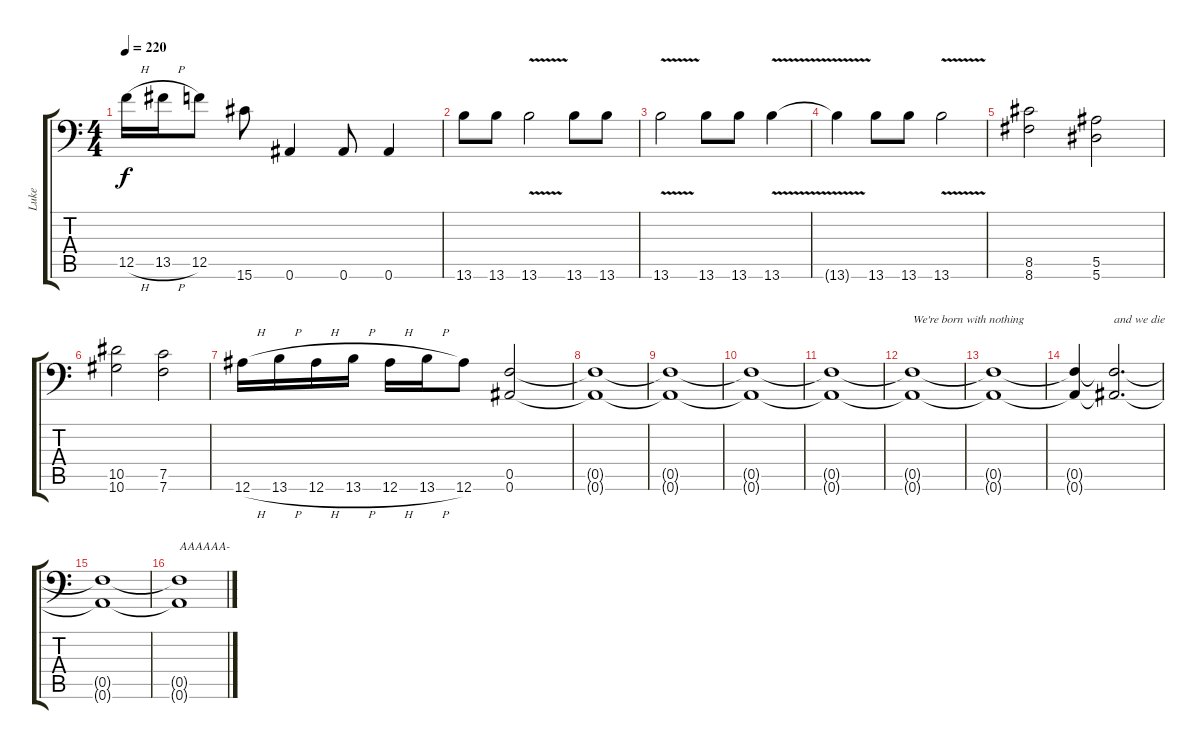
\track ("Luke" "Luke") {instrument distortionguitar}
\staff {score tabs}
\tuning (C4 G3 Eb3 Bb2 F2 Bb1) {hide}
\ts (4 4)
\tempo 220
\clef f4
\ks c
12.5{h}.16{dy f} 13.5{h}.16 12.5.8 15.6.8 0.6.4 0.6.8 0.6.4 |
13.6.8 13.6.8 13.6{v}.2 13.6.8 13.6.8 |
13.6{v}.2 13.6.8 13.6.8 13.6{v}.4 |
13.6{t}.4 13.6.8 13.6.8 13.6{v}.2 |
(8.5 8.6).2 (5.5 5.6).2 |
(10.5 10.6).2 (7.5 7.6).2 |
12.6{h}.16 13.6{h}.16 12.6{h}.16 13.6{h}.16 12.6{h}.16 13.6{h}.16 12.6.8 (0.5 0.6).2 |
(0.5{t} 0.6{t}).1 |
(0.5{t} 0.6{t}).1 |
(0.5{t} 0.6{t}).1 |
(0.5{t} 0.6{t}).1 |
(0.5{t} 0.6{t}).1{txt "We're born with nothing"} |
(0.5{t} 0.6{t}).1 |
(0.5{t} 0.6{t}).4 (0.5{t} 0.6{t}).2{d txt "and we die"} |
(0.5{t} 0.6{t}).1 |
(0.5{t} 0.6{t}).1{txt "AAAAAA-"}
